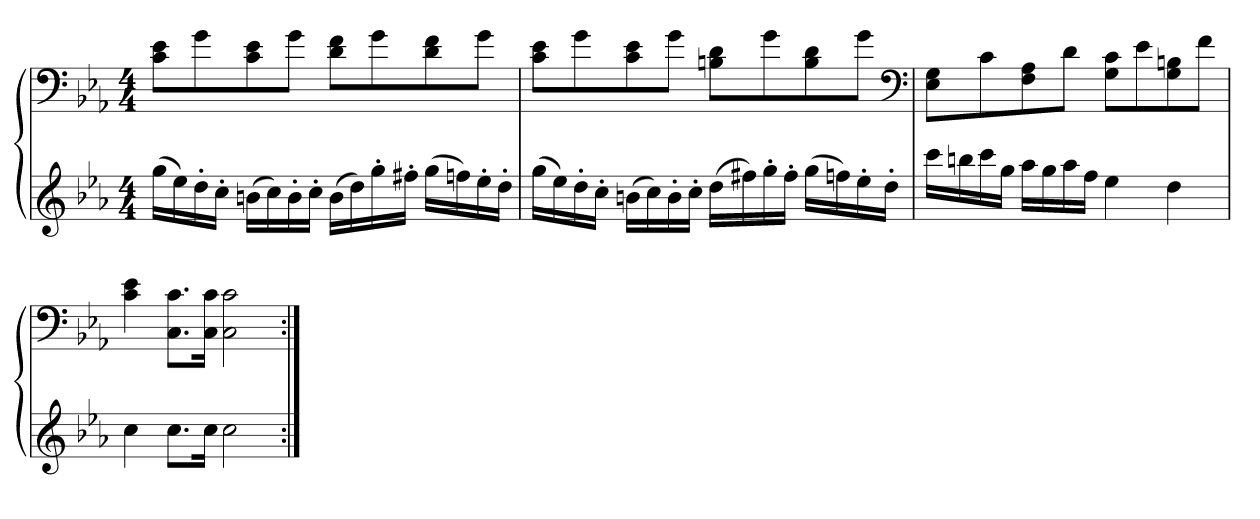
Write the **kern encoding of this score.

**kern	**kern
*part1	*part1
*staff2	*staff1
*clefG2	*clefF4
*k[b-e-a-]	*k[b-e-a-]
*c:	*c:
*M4/4	*M4/4
=	=
(16ggLL	8c 8e-L
16ee-)	.
16dd'	8g
16cc'JJ	.
(16bnLL	8c 8e-
16cc)	.
16b'	8gJ
16cc'JJ	.
(16bLL	8d 8fL
16dd)	.
16gg'	8g
16ff#X'JJ	.
(16ggLL	8d 8f
16ffn)	.
16ee-'	8gJ
16dd'JJ	.
=	=
(16ggLL	8c 8e-L
16ee-)	.
16dd'	8g
16cc'JJ	.
(16bnLL	8c 8e-
16cc)	.
16b'	8gJ
16cc'JJ	.
(16ddLL	8Bn 8dL
16ff#X)	.
16gg'	8g
16ff#'JJ	.
(16ggLL	8B 8d
16ffn)	.
16ee-'	8gJ
16dd'JJ	.
*	*clefF4
=	=
16cccLL	8E- 8GL
16bbn	.
16ccc	8c
16ggJJ	.
16aa-LL	8F 8A-
16gg	.
16aa-	8dJ
16ffJJ	.
4ee-	8G 8cL
.	8e-
4dd	8G 8Bn
.	8fJ
=	=
4cc	4c 4e-
8.ccL	8.C 8.cL
16ccJk	16C 16cJk
2cc	2C 2c
=:|!	=:|!
*-	*-
